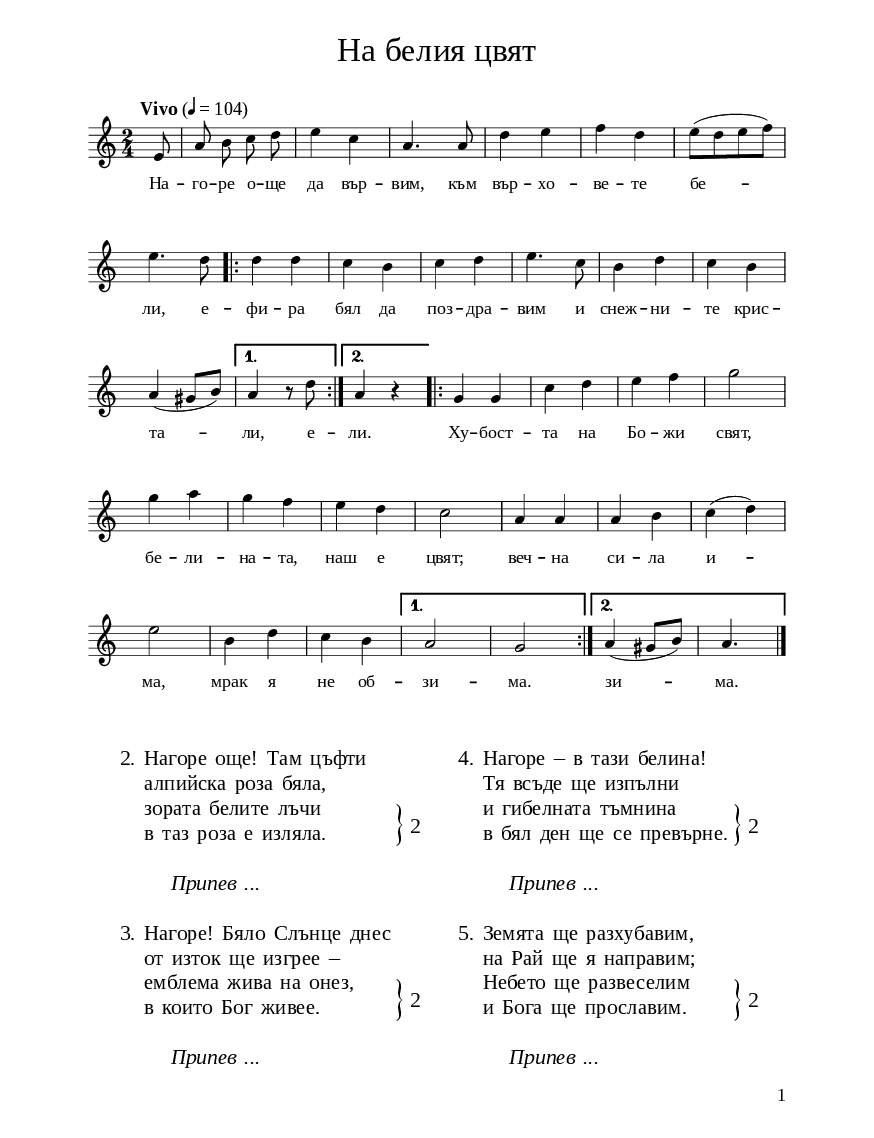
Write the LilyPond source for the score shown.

\version "2.24.3"

% include paper part and global functions
\include "include/globals.ily"

"rightBraces058_1" = \markup {
  \column {
    % repeat braces
    \translate #'(0 . -5.8 )
    \right-brace #20

    \translate #'(0 . -14.8 )
    \right-brace #20



  }
  \column {
    % repeat numbers
    \translate #'(0 . -6.5 )
    2
    \translate #'(0 . -16.8 )
    2
  }
}

"rightBraces058_2" = \markup {
  \column {
    % repeat braces
    \translate #'(0 . -5.8 )
    \right-brace #20

    \translate #'(0 . -14.8 )
    \right-brace #20



  }
  \column {
    % repeat numbers
    \translate #'(0 . -6.5 )
    2
    \translate #'(0 . -16.8 )
    2
  }
}



\bookpart {
  \label #'ref058
  \tocItem \markup "На белия цвят"
  \include "include/bookpart-paper.ily"
  \score {
    \include "include/score-layout.ily"

    \new Voice \absolute {
      \clef treble
      \key a \minor
      \time 2/4
      \tempoFunc "Vivo" 4 "104"

      \autoBeamOff
      \partial 8

      e'8 | a'8  b'8 c''8 d''8 | e''4 c''4 | a'4. a'8 | d''4 e''4 | f''4 d''4 | e''8 ([ d''8 e''8 f''8 ]) | \break
      e''4. d''8 \repeat volta 2 {
        | d''4 d''4 |  c''4 b'4 |  c''4 d''4 |  e''4. c''8 |  b'4 d''4 | c''4 b'4 | \break
        a'4 ( gis'8 [b'8]) |
      } \alternative { { a'4 r8 d''8 } {  a'4 r4 } }
      \repeat volta 2 {
        | g'4 g'4 | c''4 d''4 | e''4 f''4 | g''2\break
        | g''4 a''4 |  g''4 f''4 |  e''4 d''4 |  c''2 | a'4 a'4 | a'4 b'4 | c''4 ( d''4 ) | \break
        e''2 | b'4 d''4| c''4 b'4 |
      } \alternative { { a'2 | g'2  }  {   a'4 (gis'8[b'8])  | a'4. \bar "|." \break } }
    }

    \addlyrics {
      На -- го -- ре о -- ще да вър -- вим, към вър -- хо -- ве -- те бе --
      ли, е -- фи -- ра бял да поз -- дра -- вим и снеж -- ни -- те крис --
      та -- ли, е -- ли. Ху -- бост -- та на Бо -- жи свят,
      бе -- ли -- на -- та, наш е цвят;  веч -- на си -- ла и --
      ма, мрак я не об -- зи -- ма. зи -- ма.
    }

    \header {
      title = \titleFunc "На белия цвят" "Na belija cvjat"
    }

    \midi{}

  } % score


  \markup \fontsize #bgCoupletFontSize {
    \hspace #3
    \override #`(baseline-skip . ,bgCoupletBaselineSkip)
    \column {

      \line {   2. Нагоре още! Там цъфти }
      \line {   "   " алпийска роза бяла, }
      \line {   "   " зората белите лъчи }
      \line {   "   " в таз роза е изляла. }
      \line { " " }

      \line { "        " \italic {Припев ... } }
      \line { " " }


      \line {  3. Нагоре! Бяло Слънце днес }

      \line {   "   "от изток ще изгрее  – }

      \line {   "   "емблема жива на онез,}

      \line {   "   "в които Бог живее.}
      \line { " " }
      \line { "        " \italic {Припев ... } }




    }    \"rightBraces058_1"

    \hspace #3
    \override #`(baseline-skip . ,bgCoupletBaselineSkip)

    \column {



      \line {   4. Нагоре – в тази белина!}

      \line {   "   "Тя всъде ще изпълни}

      \line {   "   "и гибелната тъмнина}

      \line {   "   "в бял ден ще се превърне.}

      \line { " " }

      \line { "        " \italic {Припев ... } }
      \line { " " }


      \line {   5. Земята ще разхубавим,}

      \line {   "   "на Рай ще я направим;}

      \line {   "   "Небето ще развеселим}

      \line {   "   "и Бога ще прославим.}
      \line { " " }
      \line { "        " \italic {Припев ... } }
    }\"rightBraces058_2"


  }   % markup



} % bookpart
